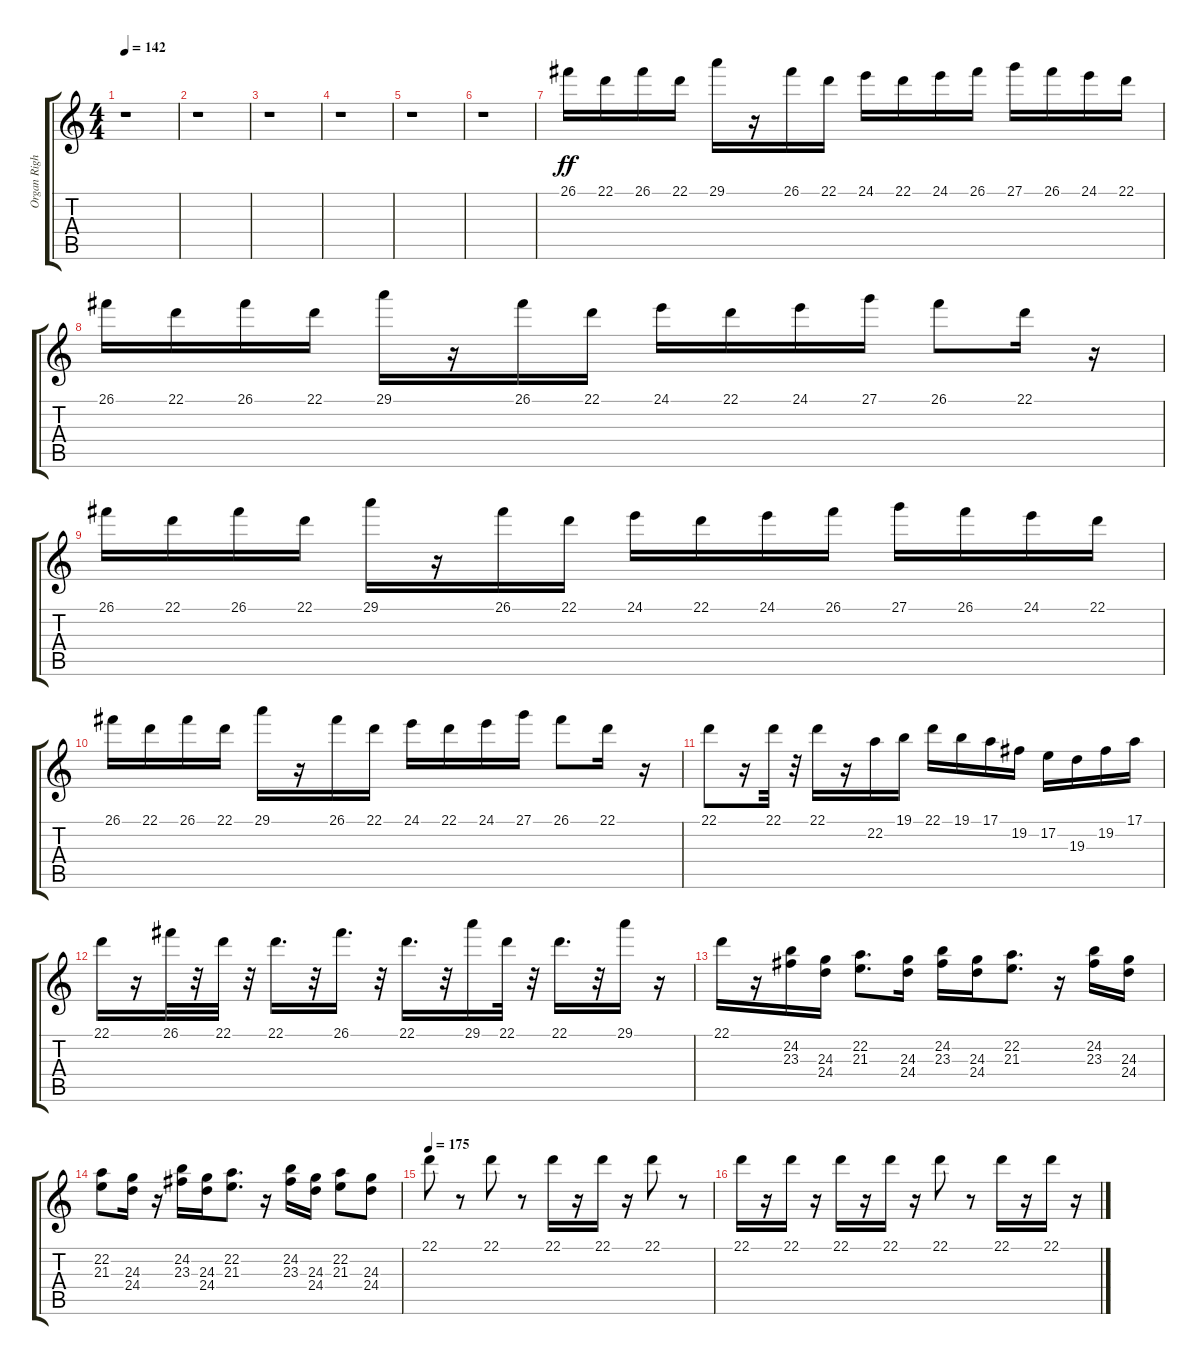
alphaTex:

\track ("Organ Right" "Organ Righ") {instrument rockorgan}
\staff {score tabs}
\tuning (E4 B3 G3 D3 A2 E2) {hide}
\ts (4 4)
\tempo 142
\clef g2
\ks c
r.1{dy ff} |
r.1 |
r.1 |
r.1 |
r.1 |
r.1 |
26.1.16 22.1.16 26.1.16 22.1.16 29.1.16 r.16 26.1.16 22.1.16 24.1.16 22.1.16 24.1.16 26.1.16 27.1.16 26.1.16 24.1.16 22.1.16 |
26.1.16 22.1.16 26.1.16 22.1.16 29.1.16 r.16 26.1.16 22.1.16 24.1.16 22.1.16 24.1.16 27.1.16 26.1.8 22.1.16 r.16 |
26.1.16 22.1.16 26.1.16 22.1.16 29.1.16 r.16 26.1.16 22.1.16 24.1.16 22.1.16 24.1.16 26.1.16 27.1.16 26.1.16 24.1.16 22.1.16 |
26.1.16 22.1.16 26.1.16 22.1.16 29.1.16 r.16 26.1.16 22.1.16 24.1.16 22.1.16 24.1.16 27.1.16 26.1.8 22.1.16 r.16 |
22.1.8 r.16 22.1.32 r.32 22.1.16 r.16 22.2.16 19.1.16 22.1.16 19.1.16 17.1.16 19.2.16 17.2.16 19.3.16 19.2.16 17.1.16 |
22.1.16 r.16 26.1.32 r.32 22.1.32 r.32 22.1.16{d} r.32 26.1.16{d} r.32 22.1.16{d} r.32 29.1.16 22.1.32 r.32 22.1.16{d} r.32 29.1.16 r.16 |
22.1.16 r.16 (24.2 23.3).16 (24.3 24.4).16 (22.2 21.3).8{d} (24.3 24.4).16 (24.2 23.3).16 (24.3 24.4).16 (22.2 21.3).8{d} r.16 (24.2 23.3).16 (24.3 24.4).16 |
(22.2 21.3).8 (24.3 24.4).16 r.16 (24.2 23.3).16 (24.3 24.4).16 (22.2 21.3).8{d} r.16 (24.2 23.3).16 (24.3 24.4).16 (22.2 21.3).8 (24.3 24.4).8 |
\tempo 175
22.1.8 r.8 22.1.8 r.8 22.1.16 r.16 22.1.16 r.16 22.1.8 r.8 |
22.1.16 r.16 22.1.16 r.16 22.1.16 r.16 22.1.16 r.16 22.1.8 r.8 22.1.16 r.16 22.1.16 r.16
